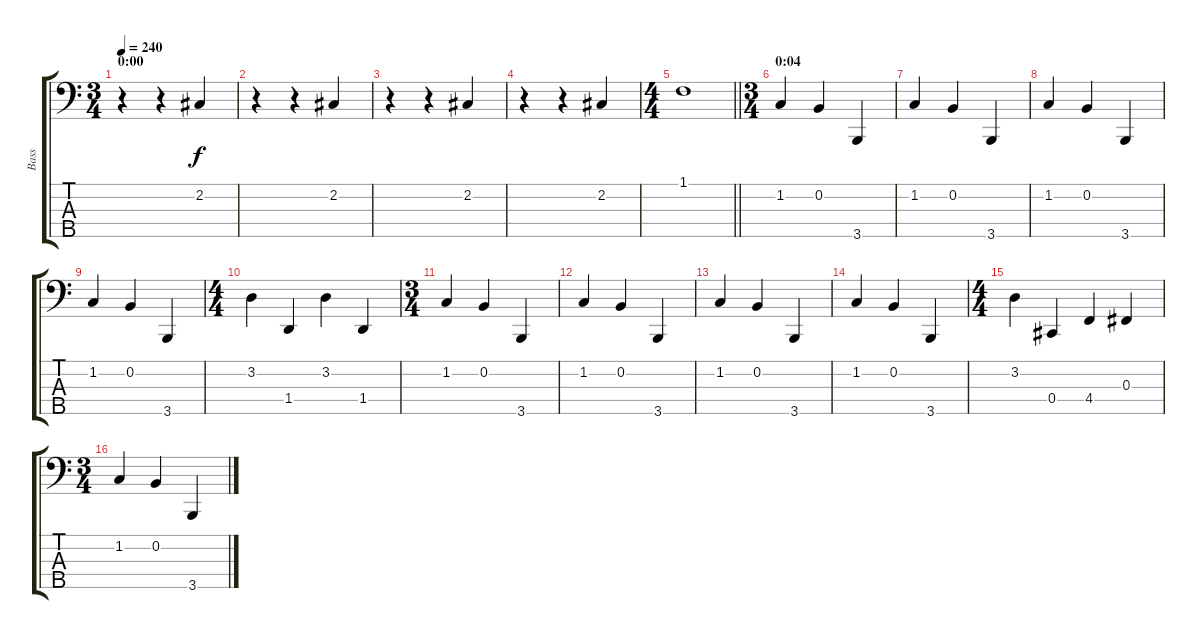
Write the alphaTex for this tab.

\track ("Bass" "Bass") {instrument electricbassfinger}
\staff {score tabs}
\tuning (E2 B1 Gb1 Db1 Ab0) {hide}
\ts (3 4)
\section ("" "0:00")
\tempo 240
\clef f4
\ks c
r.4{dy f instrument electricbassfinger} r.4 2.2.4 |
r.4 r.4 2.2.4 |
r.4 r.4 2.2.4 |
r.4 r.4 2.2.4 |
\ts (4 4)
\barLineRight lightlight
1.1.1 |
\ts (3 4)
\section ("" "0:04")
1.2.4 0.2.4 3.5.4 |
1.2.4 0.2.4 3.5.4 |
1.2.4 0.2.4 3.5.4 |
1.2.4 0.2.4 3.5.4 |
\ts (4 4)
3.2.4 1.4.4 3.2.4 1.4.4 |
\ts (3 4)
1.2.4 0.2.4 3.5.4 |
1.2.4 0.2.4 3.5.4 |
1.2.4 0.2.4 3.5.4 |
1.2.4 0.2.4 3.5.4 |
\ts (4 4)
3.2.4 0.4.4 4.4.4 0.3.4 |
\ts (3 4)
1.2.4 0.2.4 3.5.4
